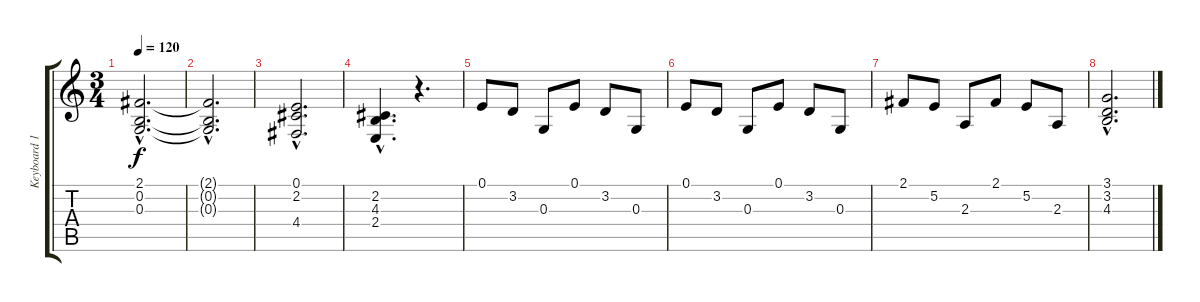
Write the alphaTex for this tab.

\track ("Keyboard 1" "Keyboard 1") {instrument electricpiano1}
\staff {score tabs}
\tuning (E4 B3 G3 D3 A2 E2) {hide}
\ts (3 4)
\tempo 120
\clef g2
\ks c
(2.1{hac} 0.2{hac} 0.3{hac}).2{d dy f} |
(2.1{hac t} 0.2{hac t} 0.3{hac t}).2{d} |
(0.1{hac} 2.2{hac} 4.4{hac}).2{d} |
(2.2{hac} 4.3{hac} 2.4{hac}).4{d} r.4{d} |
0.1.8 3.2.8 0.3.8 0.1.8 3.2.8 0.3.8 |
0.1.8 3.2.8 0.3.8 0.1.8 3.2.8 0.3.8 |
2.1.8 5.2.8 2.3.8 2.1.8 5.2.8 2.3.8 |
(3.1{hac} 3.2{hac} 4.3{hac}).2{d}
